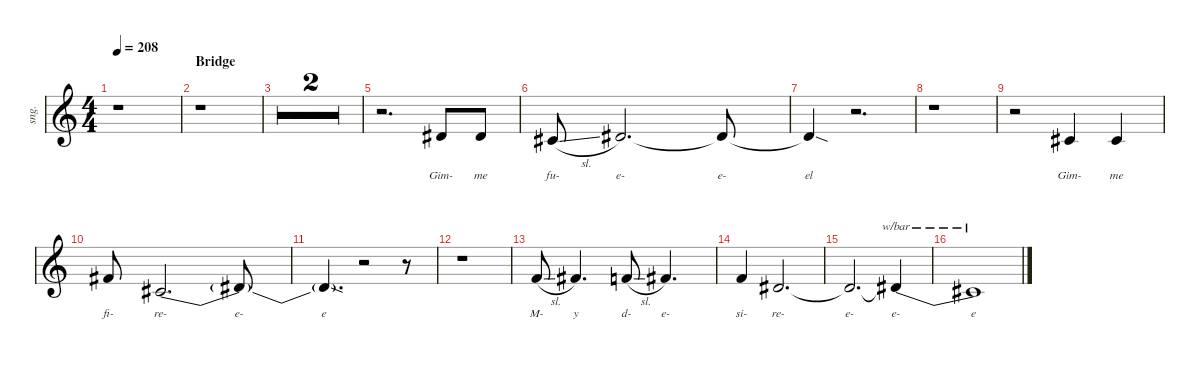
\defaultSystemsLayout 4
\hideDynamics
\bracketExtendMode nobrackets
\otherSystemsTrackNameOrientation horizontal
\track ("Vocals" "sng.") {multiBarRest instrument voiceoohs}
\staff {score}
\tuning (Eb4 Bb3 Gb3 Db3 Ab2 Eb2)
\ts (4 4)
\tempo 208
\clef g2
\ks c
r.1{dy mf beam Down} |
\section ("" "Bridge")
r.1{beam Down} |
r.1{beam Down} |
r.1{beam Down} |
r.2{d beam Down} 5.2{acc #}.8{lyrics (0 "Gim-") lyrics (1 "") lyrics (2 "") lyrics (3 "") lyrics (4 "") beam Up} 5.2{acc #}.8{lyrics (0 "me") lyrics (1 "") lyrics (2 "") lyrics (3 "") lyrics (4 "") beam Up} |
3.2{sl acc #}.8{lyrics (0 "fu-") lyrics (1 "") lyrics (2 "") lyrics (3 "") lyrics (4 "") beam Up} 5.2{acc #}.2{d lyrics (0 "e-") lyrics (1 "") lyrics (2 "") lyrics (3 "") lyrics (4 "") beam Up} 5.2{t acc #}.8{lyrics (0 "e-") lyrics (1 "") lyrics (2 "") lyrics (3 "") lyrics (4 "") beam Up} |
5.2{sod t acc #}.4{lyrics (0 "el") lyrics (1 "") lyrics (2 "") lyrics (3 "") lyrics (4 "") beam Up} r.2{d beam Up} |
r.1{beam Down} |
r.2{beam Down} 3.2{acc #}.4{lyrics (0 "Gim-") lyrics (1 "") lyrics (2 "") lyrics (3 "") lyrics (4 "") beam Up} 3.2{acc #}.4{lyrics (0 "me") lyrics (1 "") lyrics (2 "") lyrics (3 "") lyrics (4 "") beam Up} |
8.2{acc #}.8{lyrics (0 "fi-") lyrics (1 "") lyrics (2 "") lyrics (3 "") lyrics (4 "") beam Up} 3.2{be (bend 7.8 0 18 4) acc #}.2{d lyrics (0 "re-") lyrics (1 "") lyrics (2 "") lyrics (3 "") lyrics (4 "") beam Up} 3.2{t}.8{lyrics (0 "e-") lyrics (1 "") lyrics (2 "") lyrics (3 "") lyrics (4 "") beam Up} |
3.2{sod t}.4{d lyrics (0 "e") lyrics (1 "") lyrics (2 "") lyrics (3 "") lyrics (4 "") beam Up} r.2{beam Up} r.8{beam Up} |
r.1{beam Down} |
7.2{sl}.8{lyrics (0 "M-") lyrics (1 "") lyrics (2 "") lyrics (3 "") lyrics (4 "") beam Up} 8.2{acc #}.4{d lyrics (0 "y") lyrics (1 "") lyrics (2 "") lyrics (3 "") lyrics (4 "") beam Up} 7.2{sl}.8{lyrics (0 "d-") lyrics (1 "") lyrics (2 "") lyrics (3 "") lyrics (4 "") beam Up} 8.2{acc #}.4{d lyrics (0 "e-") lyrics (1 "") lyrics (2 "") lyrics (3 "") lyrics (4 "") beam Up} |
7.2.4{lyrics (0 "si-") lyrics (1 "") lyrics (2 "") lyrics (3 "") lyrics (4 "") beam Up} 5.2{acc #}.2{d lyrics (0 "re-") lyrics (1 "") lyrics (2 "") lyrics (3 "") lyrics (4 "") beam Up} |
5.2{t acc #}.2{d lyrics (0 "e-") lyrics (1 "") lyrics (2 "") lyrics (3 "") lyrics (4 "") beam Up} 5.2{t acc #}.4{tbe (dive default 0 0 54.6 -4) lyrics (0 "e-") lyrics (1 "") lyrics (2 "") lyrics (3 "") lyrics (4 "") beam Up} |
5.2{t acc #}.1{tbe (hold default 0 -4 60 -4) lyrics (0 "e") lyrics (1 "") lyrics (2 "") lyrics (3 "") lyrics (4 "") beam Up}
